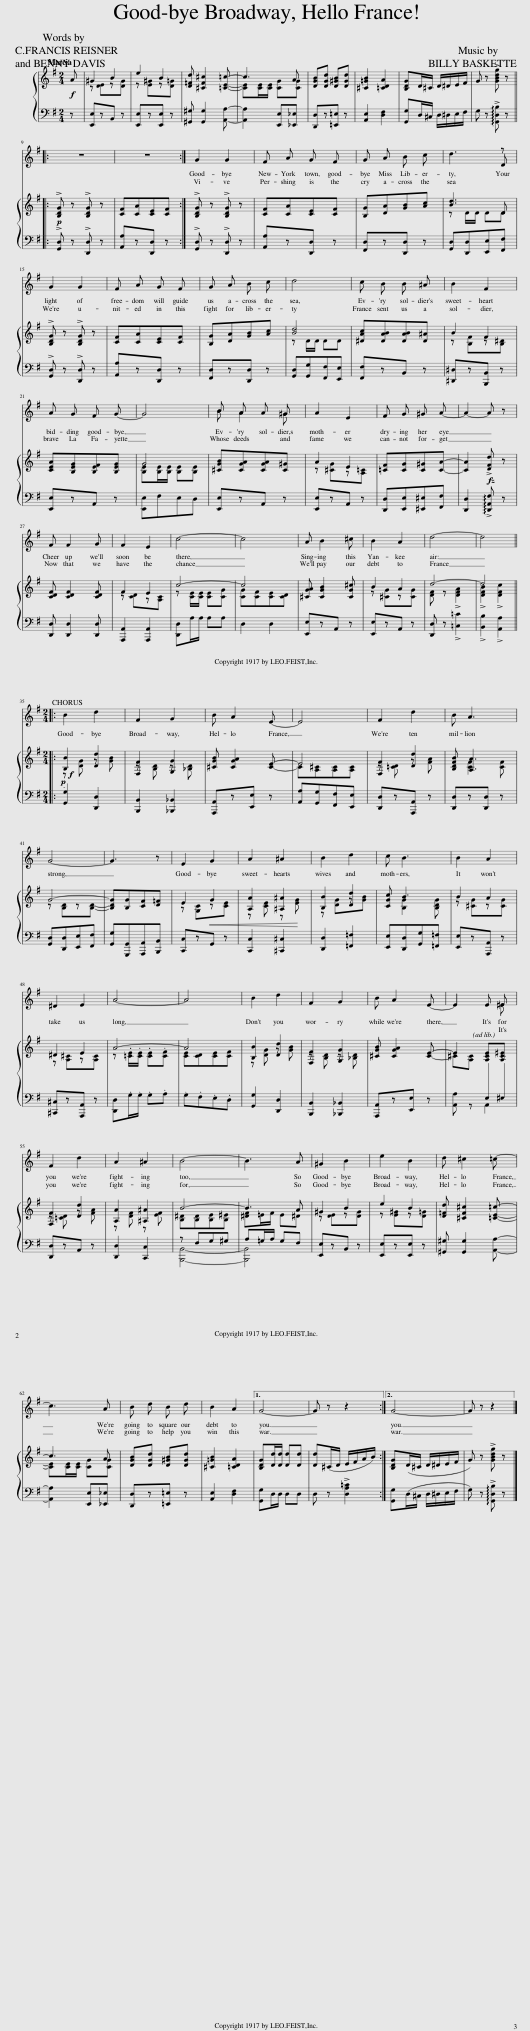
X:1
%%score ( 1 2 ) { ( 3 5 ) | ( 4 6 ) }
L:1/8
Q:1/4=120
M:2/4
I:linebreak $
K:G
V:1 treble
V:2 treble
V:3 treble
V:5 treble
V:4 bass
V:6 bass
V:1
 z | z4 | z4 | z4 | z4 | %5
 z4 | z4 | z4 | z4 |:$ z4 | %10
 z4 :| G2 G2 | F A G F | G A B c | d3 z |$ %15
 G2 G2 | F A G F | G A B c | d4 | c B B ^A | %20
 B2 F2 |$ A G F G- | G4 | B A A ^G | A2 E2 | %25
 F G ^G A- | A2- A z |$ F F2 G | F2 E2 | c4- | %30
 c4 | A B2 ^c | B2 A2 | d4- | d4 |:$ %35
[M:2/4] B2 d2 | F2 G2 | B A2 E- | E4 | F2 d2 | %40
 B A3 |$ G4- | G3 z | E2 G2 | A2 ^A2 | %45
 B2 d2 | c B3 | B2 A2 |$ ^D2 E2 | A4- | %50
 A4 | B2 d2 | F2 G2 | B A2 E- | E2 E ^E |$ %55
 F2 d2 | A2 ^A2 | B4- | B3 A | ^G2 B2 | %60
 e2 B2 | d ^c2 =c- |$ c3 A | B d B d | B2 A2 |1 %65
 G4- | G z z2 :|2 G4- | G z z2 |] %69
V:2
 x | x4 | x4 | x4 | x4 | %5
 x4 | x4 | x4 | x4 |:$ x4 | %10
 x4 :| x4 | x4 | x4 | x3 D |$ %15
 x4 | x4 | x4 | x4 | x4 | %20
 x4 |$ x4 | x4 | B A2 ^G | x4 | %25
 x4 | x4 |$ x4 | x4 | x4 | %30
 x4 | x4 | x4 | x4 | x4 |:$ %35
[M:2/4] x4 | x4 | x4 | x4 | x4 | %40
 x4 |$ x4 | x4 | x4 | x4 | %45
 x4 | x4 | x4 |$ x4 | x4 | %50
 x4 | x4 | x4 | x4 | x3 ^E |$ %55
 x4 | x4 | x4 | x4 | x4 | %60
 x4 | x4 |$ x4 | x4 | x4 |1 %65
 x4 | x4 :|2 x4 | x4 |] %69
V:3
!f! A | ^G2 B2 | e2 B2 | [D=Fd] [^CF^c]2 [=CE=c]- | c3 A | %5
 [DGB][DGd] [D^GB][DGd] | [^C=GB]2 [=CDA]2 | [B,DG]D/^C/ D/^D/E/F/ | G z !>![GBdg] z |:$!p! !>![B,DG] z !>![B,DG] z | %10
 [CF][CA][CE][CF] :| !>![B,DG] z !>![B,DG] z | [CF][CA][CE][CF] | [B,G][DA][GB][Ac] | [Bd]3 D |$ %15
 !>![B,DG] z !>![B,DG] z | [CF][CA][CE][CF] | [B,G][DA][GB][Ac] | [Bd]4 | [^DAc][DAB][DAB][D^A] | %20
 B2 F2 |$ [CEA][B,EG][B,EF][B,EG] | G4 | [^CGB][CGA][CGA][C^G] | A2 E2 | %25
 [=CF][CG][C^G][CA]- | [CA]2 !>![DFd] z |$ [CDF] [CDF]2 [CDF] | F2 E2 | c4- | %30
 c4 | [^CGA] [CGB]2 [CG^c] | B2 A2 | d4- | d4 |:$ %35
[M:2/4]!p!!f! [B,B]2 [Dd]2 | [F,F]2 [G,G]2 | [^CGB] [CGA]2 [CE]- | E4 | [F,F]2 [Dd]2 | %40
 [B,DFB] [A,A]3 |$ G4- | [B,DG][B,G][CF][D=F] | E2!<(! G2 | [A,A]2 [^A,^A]2!<)! | %45
 [B,B]2 [Dd]2 | [CGc] B3 | B2 A2 |$ ^D2 E2 | A4- | %50
 A4 | [B,B]2 [Dd]2 | [F,F]2 [G,G]2 | [^CGB] [CGA]2 [CE]- | E2 [A,^CE][A,C^E] |$ %55
 [F,F]2 [Dd]2 | [A,A]2 [^A,^A]2 | B4- | B3 A | ^G2 B2 | %60
 e2 B2 | [D=Fd] [^CF^c]2 [=CE=c]- |$ c3 A | [DGB][DGd] [D^GB][DGd] | [^C=GB]2 [=CDA]2 |1 %65
 [B,DG][Dd]/[Dd]/ [Dd][Dd] | [Dd](^C/D/ E/F/A/B/) :|2 [B,DG](D/^C/ D/^D/E/F/ | G) z !>![GBdg] z |] %69
V:4
 z | [E,,E,]zB,, z | [E,,E,]z[E,,E,] z | [^G,,^G,] [G,,G,]2 [A,,A,]- | [A,,A,]2 [E,,E,][_E,,_E,] | %5
 [D,,D,]z[=E,,=E,] z | [A,,E,]2 [D,F,]2 | [G,,G,]D,/^C,/ D,/^D,/E,/F,/ | G, z !arpeggio!!>![G,,D,B,] z |:$ !>![G,,D,] z !>![D,,D,] z | %10
 [A,,A,]z[D,,D,] z :| !>![G,,D,] z !>![D,,D,] z | [A,,A,]z[D,,D,] z | [F,,D,]z[D,,D,] z | [G,,D,][D,,D,][E,,E,][F,,F,] |$ %15
 !>![G,,D,] z !>![D,,D,] z | [A,,A,]z[D,,D,] z | [F,,D,]z[D,,D,] z | [G,,D,][G,,G,][F,,F,][E,,E,] | [F,,F,]zB,, z | %20
 [^D,,^D,]z[B,,,B,,] z |$ [E,,E,]zA,, z | [E,,E,]F,E,D, | [E,,E,]zA,, z | [E,,E,]zA,, z | %25
 [D,,D,][E,,E,][^E,,^E,][F,,F,] | [D,,D,]2 !arpeggio!!>![D,,A,,F,] z |$ [D,,D,] [D,,D,]2 [D,,D,] | [A,,,A,,]2 [A,,,A,,]2 | [D,,D,]A,/A,/ A,A, | %30
 D,2 D,2 | [E,,E,]zA,, z | [E,,E,]zA,, z | [D,,D,] z !>![=C,=C]2 | !>![B,,B,]2 !>![A,,A,]2 |:$ %35
[M:2/4] [G,,G,]2 [D,,D,]2 | [B,,,B,,]2 [_B,,,_B,,]2 | [A,,,A,,]z[E,,E,] z | [A,,A,][G,,G,][F,,F,][E,,E,] | [D,,D,]z[A,,,A,,] z | %40
 [D,,D,]z[D,,D,] z |$ [G,,D,][D,,D,][E,,E,][F,,F,] | [G,,G,][G,,,G,,][A,,,A,,][B,,,B,,] | [C,,C,]zG,, z | [C,,C,]2 [^C,,^C,]2 | %45
 [D,,D,]2 [=F,,=F,]2 | [E,,E,][D,,D,][G,,G,][=F,,=F,] | [E,,E,]z[A,,,A,,] z |$ [^C,,^C,]z[A,,,A,,] z | [D,,D,].G,/.G,/ .G,.A, | %50
 .G,.F,.E,.D, | [G,,G,]2 [D,,D,]2 | [B,,,B,,]2 [_B,,,_B,,]2 | [A,,,A,,]z[E,,E,] z | [A,,A,] z E,^E, |$ %55
 [D,,D,]zA,, z | [D,,D,]2 [C,,C,]2 | z F,G,^G, | A,=G,/A,/ G,F, | [E,,E,]zB,, z | %60
 [E,,E,]z[E,,E,] z | [^G,,^G,] [G,,G,]2 [A,,A,]- |$ [A,,A,]2 [E,,E,][_E,,_E,] | [D,,D,]z[=E,,=E,] z | [A,,E,]2 [D,F,]2 |1 %65
 [G,,G,]D,/D,/ D,D, | D, z !>![D,A,=C]2 :|2 [G,,G,](D,/^C,/ D,/^D,/E,/F,/ | G,) z !arpeggio!!>![G,,D,B,] z |] %69
V:5
 x | z [DE]z[D^G] | z [E^G]z[D=G] | x4 | [CE][CE]/[CE]/ [CG][CG] | %5
 x4 | x4 | x4 | x4 |:$ x4 | %10
 x4 :| x4 | x4 | x4 | z D/D/ DD |$ %15
 x4 | x4 | x4 | z D/D/ DD | x4 | %20
 z [B,F]z[B,^D] |$ x4 | [B,E][B,E]/[B,E]/ [B,E][B,E] | x4 | z [^CG]z[A,=C] | %25
 x4 | x4 |$ x4 | z [CD]z[A,C] | z [CE]/[CE]/ [CE][CG] | %30
 [CG][CF][CE][CD] | x4 | z [^CG]z[CG] | [DF] z !>![DFA]2 | !>![DFB]2 !>![DFc]2 |:$ %35
[M:2/4] z [DG] z [GB] | z [B,D] z [_B,D] | x4 | C[A,^C][A,C][A,C] | z [=CD] z [FA] | %40
 x [CF]2 [CF] |$ z [B,D]z[B,D]- | x4 | z [G,C]z[CE] | z [CE] z [EG] | %45
 z [DG]z[GB] | x [B,G]2 [B,DG] | z [^CG]z[CG] |$ z [A,^C]z[A,C] | z .[=CE]/.[CE]/ .[CE].[CF] | %50
 [CE][CD][CE][CF] | z [DG] z [GB] | z [B,D] z [_B,D] | x4 | ^C[A,C] x2 |$ %55
 z [=CD] z [FA] | z [DF] z [EF] | [B,^D][B,D][B,E][B,^E] | [^DF]=E/F/ E^D | z [DE]z[D^G] | %60
 z [E^G]z[D=G] | x4 |$ [CE][CE]/[CE]/ [CG][CG] | x4 | x4 |1 %65
 x4 | x4 :|2 x4 | x4 |] %69
V:6
 x | x4 | x4 | x4 | x4 | %5
 x4 | x4 | x4 | x4 |:$ x4 | %10
 x4 :| x4 | x4 | x4 | x4 |$ %15
 x4 | x4 | x4 | x4 | x4 | %20
 x4 |$ x4 | x4 | x4 | x4 | %25
 x4 | x4 |$ x4 | x4 | x4 | %30
 x4 | x4 | x4 | x4 | x4 |:$ %35
[M:2/4] x4 | x4 | x4 | x4 | x4 | %40
 x4 |$ x4 | x4 | x4 | x4 | %45
 x4 | x4 | x4 |$ x4 | x4 | %50
 x4 | x4 | x4 | x4 | x2 A,,2 |$ %55
 x4 | x4 | [B,,,B,,]4- | [B,,,B,,]4 | x4 | %60
 x4 | x4 |$ x4 | x4 | x4 |1 %65
 x4 | x4 :|2 x4 | x4 |] %69
